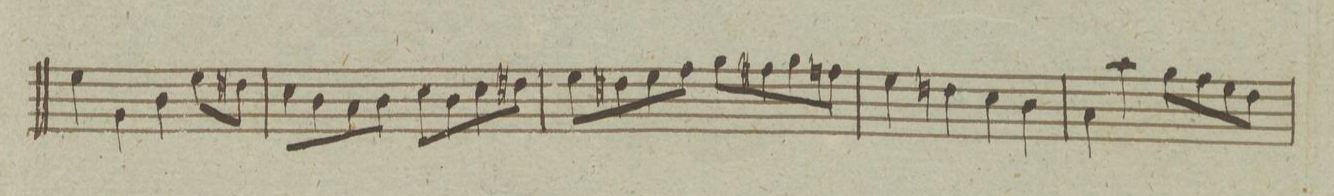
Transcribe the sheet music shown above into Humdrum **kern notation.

**kern
*I"Serpente
*clefF4
*k[]
*met(c)
*M4/4
4G\
4BB\
4D\
8G\L
8F#X\J
=52
8E\L
8D\
8C\
8D\J
8E\L
8D\
8E\
8F#X\J
=53
8G\L
8F#X\
8G\
8A\J
8B\L
8A#X\
8B\
8An\J
=54
4G\
4Fn\
4E\
4D\
=55
4C\
4c\
8B\L
8A\
8G\
8F\J
=56
*-
